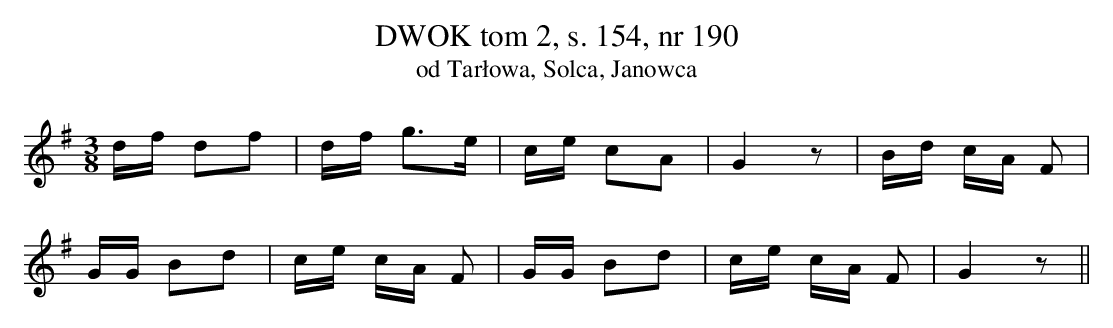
X:1
T: DWOK tom 2, s. 154, nr 190
T: od Tarłowa, Solca, Janowca
L: 1/16
M: 3/8
K: G
df d2f2 | df g3e | ce c2A2 | G4 z2 | Bd cA F2  |
GG B2d2 | ce cA F2 | GG B2d2 | ce cA F2 | G4 z2 ||
